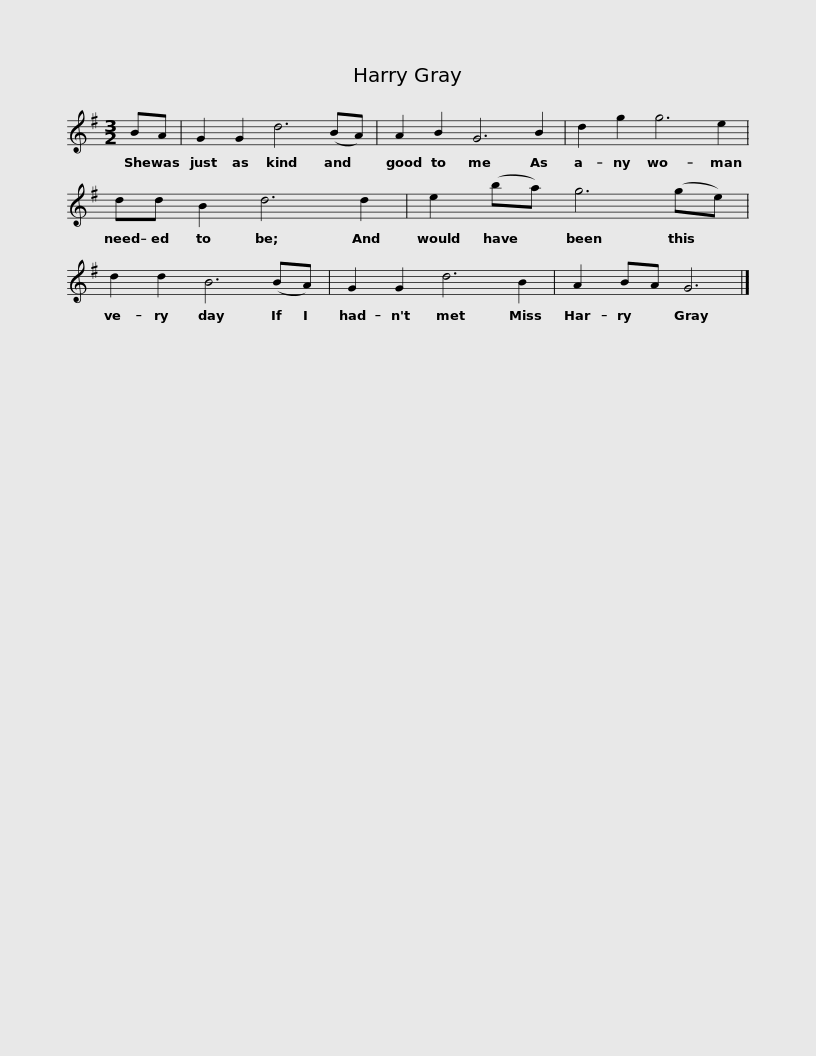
X:1
L:1/8
M:3/2
I:linebreak $
K:G
V:1 treble
V:1
 BA | G2 G2 d6 (BA) | A2 B2 G6 B2 | d2 g2 g6 e2 | dd B2 d6 d2 |$ %5
 e2 (ba) g6 (ge) | d2 d2 B6 (BA) | G2 G2 d6 B2 | A2 BA G6 |] %9
